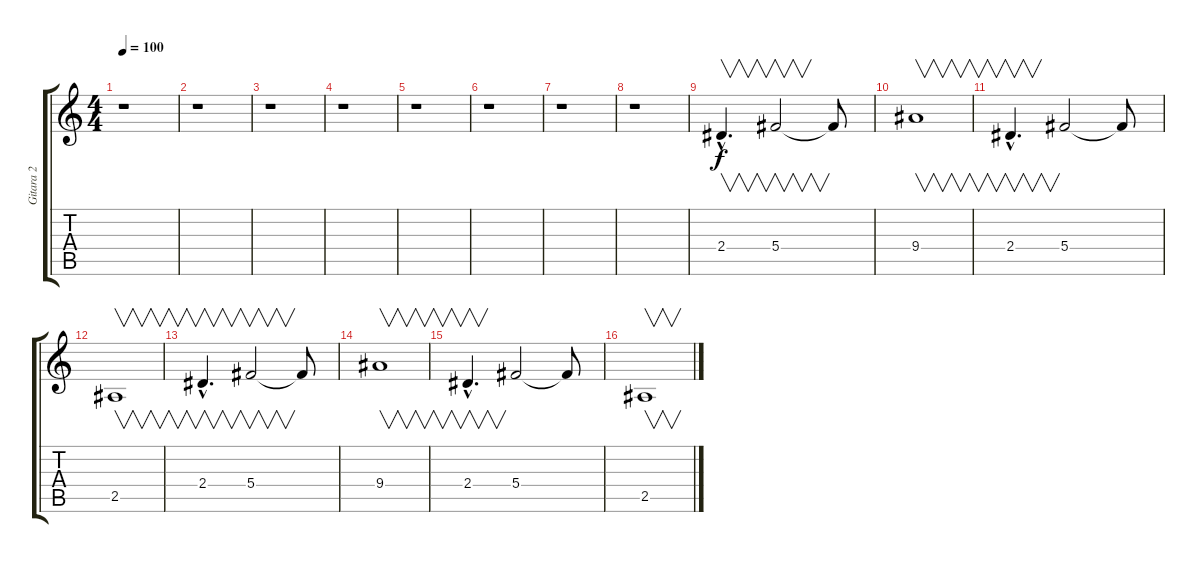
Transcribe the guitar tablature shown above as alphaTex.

\track ("Gitara 2" "Gitara 2") {instrument distortionguitar}
\staff {score tabs}
\tuning (Eb4 Bb3 Gb3 Db3 Ab2 Eb2) {hide}
\ts (4 4)
\tempo 100
\clef g2
\ks c
r.1{dy f} |
r.1 |
r.1 |
r.1 |
r.1 |
r.1 |
r.1 |
r.1 |
2.4{hac}.4{v d txt " "} 5.4.2{v} 5.4{t}.8 |
9.4.1{v} |
2.4{hac}.4{v d} 5.4.2 5.4{t}.8 |
2.5.1{v} |
2.4{hac}.4{v d txt " "} 5.4.2{v} 5.4{t}.8 |
9.4.1{v} |
2.4{hac}.4{v d} 5.4.2 5.4{t}.8 |
2.5.1{v}
